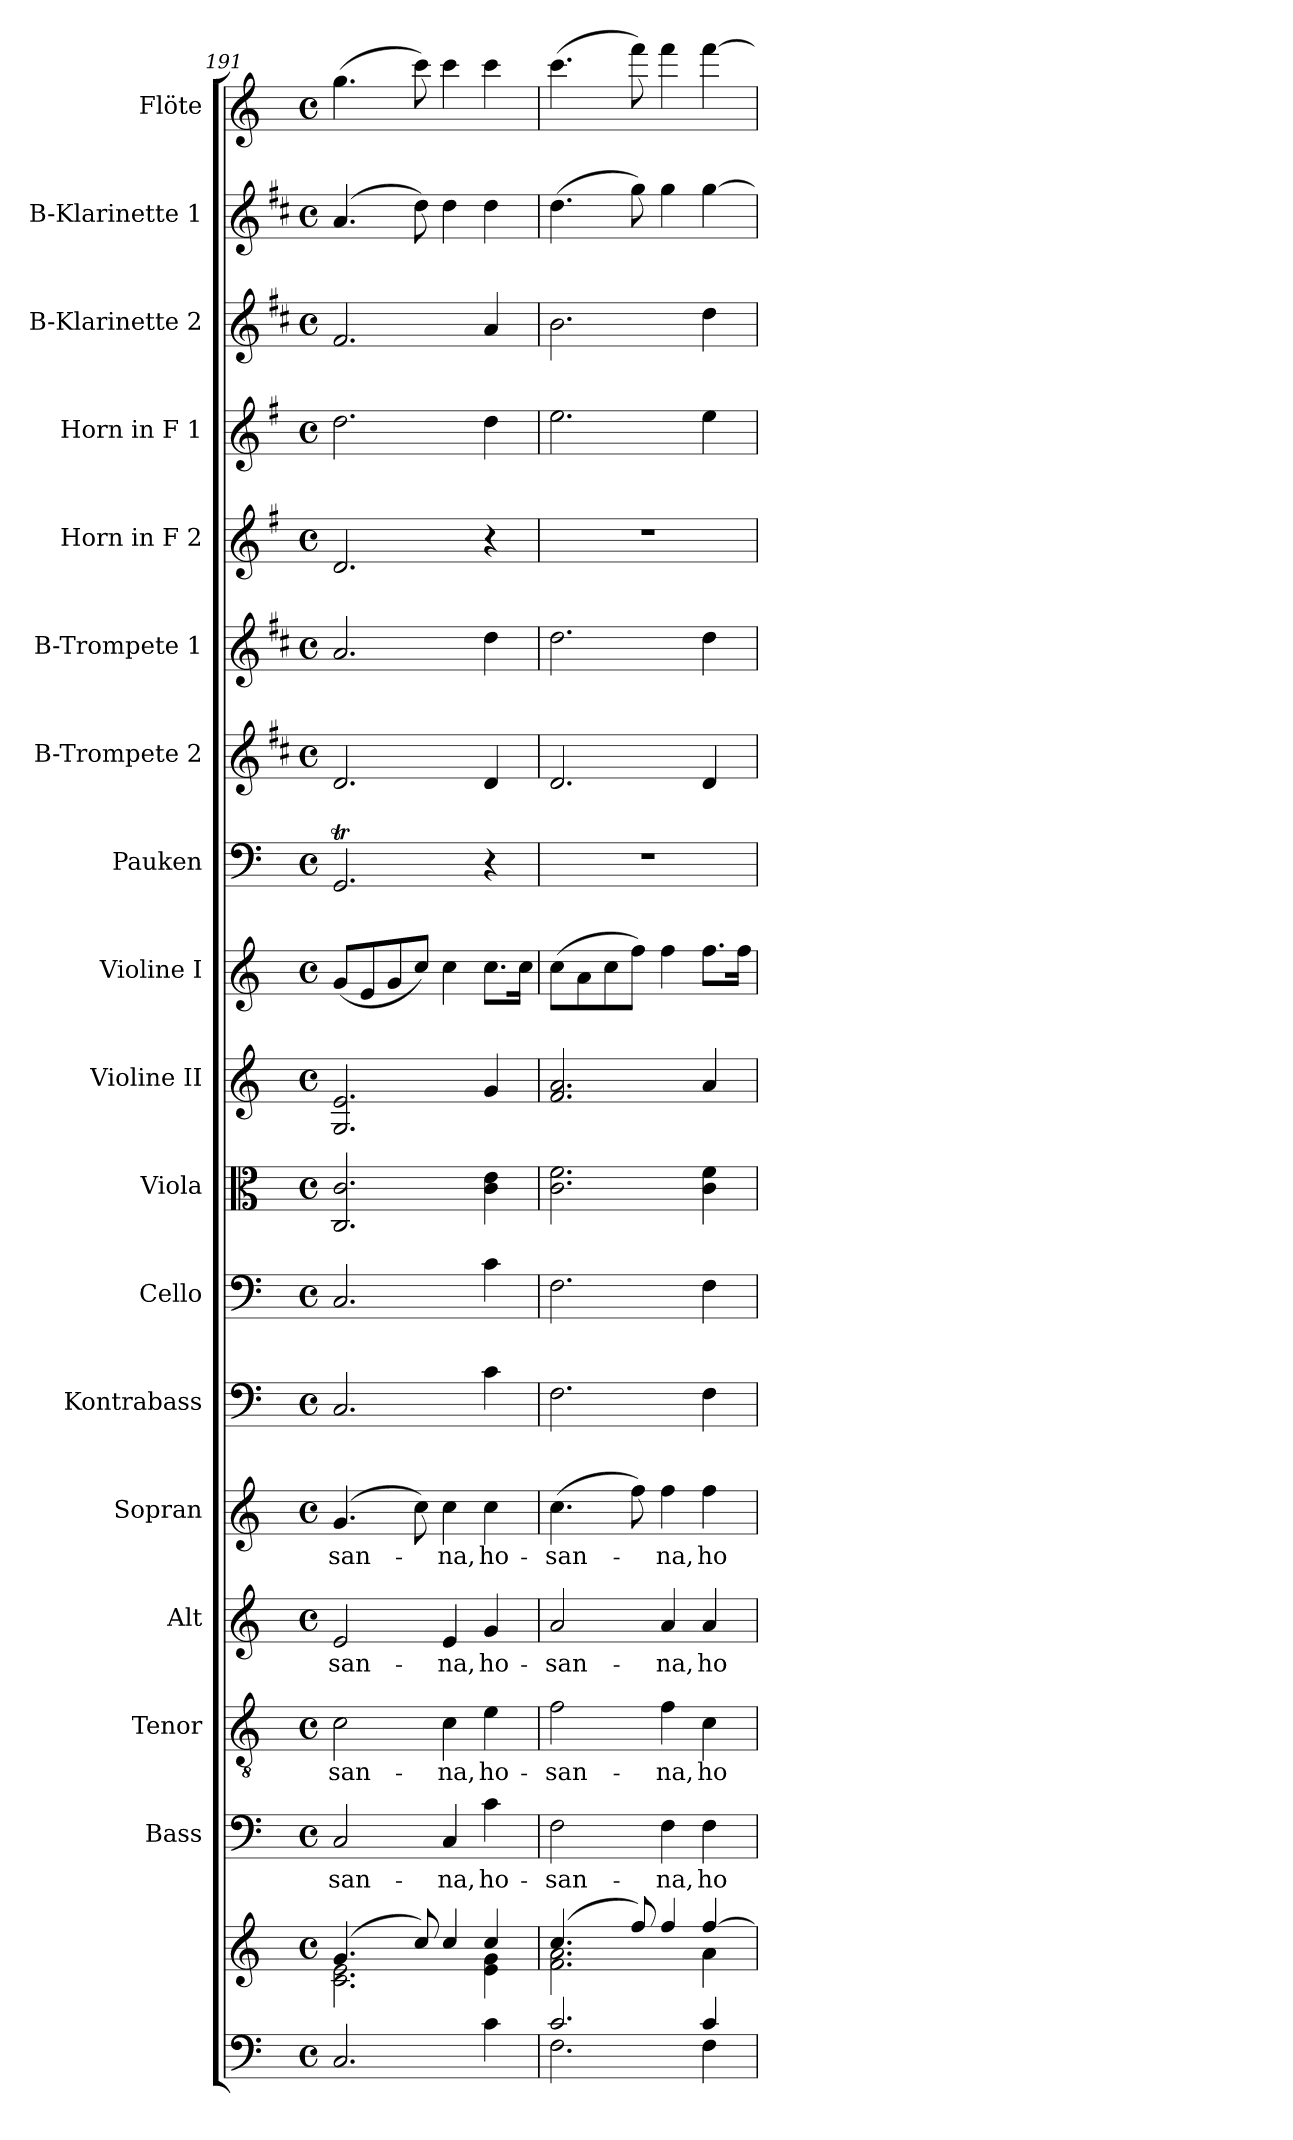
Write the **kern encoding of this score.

**kern	**kern	**kern	**text	**kern	**text	**kern	**text	**kern	**text	**kern	**kern	**kern	**kern	**kern	**kern	**kern	**kern	**kern	**kern	**kern	**kern	**kern
*part18	*part18	*part17	*part17	*part16	*part16	*part15	*part15	*part14	*part14	*part13	*part12	*part11	*part10	*part9	*part8	*part7	*part6	*part5	*part4	*part3	*part2	*part1
*staff19	*staff18	*staff17	*staff17	*staff16	*staff16	*staff15	*staff15	*staff14	*staff14	*staff13	*staff12	*staff11	*staff10	*staff9	*staff8	*staff7	*staff6	*staff5	*staff4	*staff3	*staff2	*staff1
*	*	*I"Bass	*	*I"Tenor	*	*I"Alt	*	*I"Sopran	*	*I"Kontrabass	*I"Cello	*I"Viola	*I"Violine II	*I"Violine I	*I"Pauken	*I"B-Trompete 2	*I"B-Trompete 1	*I"Horn in F 2	*I"Horn in F 1	*I"B-Klarinette 2	*I"B-Klarinette 1	*I"Flöte
*	*	*I'B.	*	*I'T.	*	*I'A.	*	*I'S.	*	*I'Kb.	*	*I'Vla.	*I'Vl. II	*I'Vl. I	*I'Pk.	*I'Trp. 2	*I'Trp. 1	*	*	*I'Kl. 2	*I'Kl. 1	*I'Fl.
*clefF4	*clefG2	*clefF4	*	*clefGv2	*	*clefG2	*	*clefG2	*	*clefF4	*clefF4	*clefC3	*clefG2	*clefG2	*clefF4	*clefG2	*clefG2	*clefG2	*clefG2	*clefG2	*clefG2	*clefG2
*	*	*	*	*	*	*	*	*	*	*ITrd7c12	*	*	*	*	*	*ITrd1c2	*ITrd1c2	*ITrd4c7	*ITrd4c7	*ITrd1c2	*ITrd1c2	*
*k[]	*k[]	*k[]	*	*k[]	*	*k[]	*	*k[]	*	*k[]	*k[]	*k[]	*k[]	*k[]	*k[]	*k[]	*k[]	*k[]	*k[]	*k[]	*k[]	*k[]
*C:	*C:	*C:	*	*C:	*	*C:	*	*C:	*	*C:	*C:	*C:	*C:	*C:	*C:	*C:	*C:	*C:	*C:	*C:	*C:	*C:
*M4/4	*M4/4	*M4/4	*	*M4/4	*	*M4/4	*	*M4/4	*	*M4/4	*M4/4	*M4/4	*M4/4	*M4/4	*M4/4	*M4/4	*M4/4	*M4/4	*M4/4	*M4/4	*M4/4	*M4/4
*met(c)	*met(c)	*met(c)	*	*met(c)	*	*met(c)	*	*met(c)	*	*met(c)	*met(c)	*met(c)	*met(c)	*met(c)	*met(c)	*met(c)	*met(c)	*met(c)	*met(c)	*met(c)	*met(c)	*met(c)
=191	=191	=191	=191	=191	=191	=191	=191	=191	=191	=191	=191	=191	=191	=191	=191	=191	=191	=191	=191	=191	=191	=191
*	*^	*	*	*	*	*	*	*	*	*	*	*	*	*	*	*	*	*	*	*	*	*
!	!	!	!	!LO:LY:b	!	!LO:LY:b	!	!LO:LY:b	!	!LO:LY:b	!	!	!	!	!	!	!	!	!	!	!	!	!
2.C/	(4.g/	2.c\ 2.e\	2C/	-san-	2c\	-san-	2e/	-san-	(4.g/	-san-	2.CC/	2.C/	2.C/ 2.c/	2.G/ 2.e/	(<8g/L	2.GGT/	2.c/	2.g/	2.G/	2.g\	2.e/	(4.g/	(>4.gg\
.	.	.	.	.	.	.	.	.	.	.	.	.	.	.	8e/	.	.	.	.	.	.	.	.
.	.	.	.	.	.	.	.	.	.	.	.	.	.	.	8g/	.	.	.	.	.	.	.	.
.	8cc/)	.	.	.	.	.	.	.	8cc\)	.	.	.	.	.	8cc/J)	.	.	.	.	.	.	8cc\)	8ccc\)
!	!	!	!	!LO:LY:b	!	!LO:LY:b	!	!LO:LY:b	!	!LO:LY:b	!	!	!	!	!	!	!	!	!	!	!	!	!
.	4cc/	.	4C/	-na,	4c\	-na,	4e/	-na,	4cc\	-na,	.	.	.	.	4cc\	.	.	.	.	.	.	4cc\	4ccc\
!	!	!	!	!LO:LY:b	!	!LO:LY:b	!	!LO:LY:b	!	!LO:LY:b	!	!	!	!	!	!	!	!	!	!	!	!	!
4c\	4cc/	4e\ 4g\	4c\	ho-	4e\	ho-	4g/	ho-	4cc\	ho-	4C\	4c\	4c\ 4e\	4g/	8.cc\L	4r	4c/	4cc\	4r	4g\	4g/	4cc\	4ccc\
.	.	.	.	.	.	.	.	.	.	.	.	.	.	.	16cc\Jk	.	.	.	.	.	.	.	.
=192	=192	=192	=192	=192	=192	=192	=192	=192	=192	=192	=192	=192	=192	=192	=192	=192	=192	=192	=192	=192	=192	=192	=192
*^	*	*	*	*	*	*	*	*	*	*	*	*	*	*	*	*	*	*	*	*	*	*	*
!	!	!	!	!	!LO:LY:b	!	!LO:LY:b	!	!LO:LY:b	!	!LO:LY:b	!	!	!	!	!	!	!	!	!	!	!	!	!
2.c/	2.F\	(4.cc/	2.f\ 2.a\	2F\	-san-	2f\	-san-	2a/	-san-	(>4.cc\	-san-	2.FF\	2.F\	2.c\ 2.f\	2.f/ 2.a/	(>8cc\L	1r	2.c/	2.cc\	1r	2.a\	2.a\	(>4.cc\	(>4.ccc\
.	.	.	.	.	.	.	.	.	.	.	.	.	.	.	.	8a\	.	.	.	.	.	.	.	.
.	.	.	.	.	.	.	.	.	.	.	.	.	.	.	.	8cc\	.	.	.	.	.	.	.	.
.	.	8ff/)	.	.	.	.	.	.	.	8ff\)	.	.	.	.	.	8ff\J)	.	.	.	.	.	.	8ff\)	8fff\)
!	!	!	!	!	!LO:LY:b	!	!LO:LY:b	!	!LO:LY:b	!	!LO:LY:b	!	!	!	!	!	!	!	!	!	!	!	!	!
.	.	4ff/	.	4F\	-na,	4f\	-na,	4a/	-na,	4ff\	-na,	.	.	.	.	4ff\	.	.	.	.	.	.	4ff\	4fff\
!	!	!	!	!	!LO:LY:b	!	!LO:LY:b	!	!LO:LY:b	!	!LO:LY:b	!	!	!	!	!	!	!	!	!	!	!	!	!
4c/	4F\	[>4ff/	4a\	4F\	ho-	4c\	ho-	4a/	ho-	4ff\	ho-	4FF\	4F\	4c\ 4f\	4a/	8.ff\L	.	4c/	4cc\	.	4a\	4cc\	[4ff\	[4fff\
.	.	.	.	.	.	.	.	.	.	.	.	.	.	.	.	16ff\Jk	.	.	.	.	.	.	.	.
*v	*v	*	*	*	*	*	*	*	*	*	*	*	*	*	*	*	*	*	*	*	*	*	*	*
*	*v	*v	*	*	*	*	*	*	*	*	*	*	*	*	*	*	*	*	*	*	*	*	*
=	=	=	=	=	=	=	=	=	=	=	=	=	=	=	=	=	=	=	=	=	=	=
*-	*-	*-	*-	*-	*-	*-	*-	*-	*-	*-	*-	*-	*-	*-	*-	*-	*-	*-	*-	*-	*-	*-
